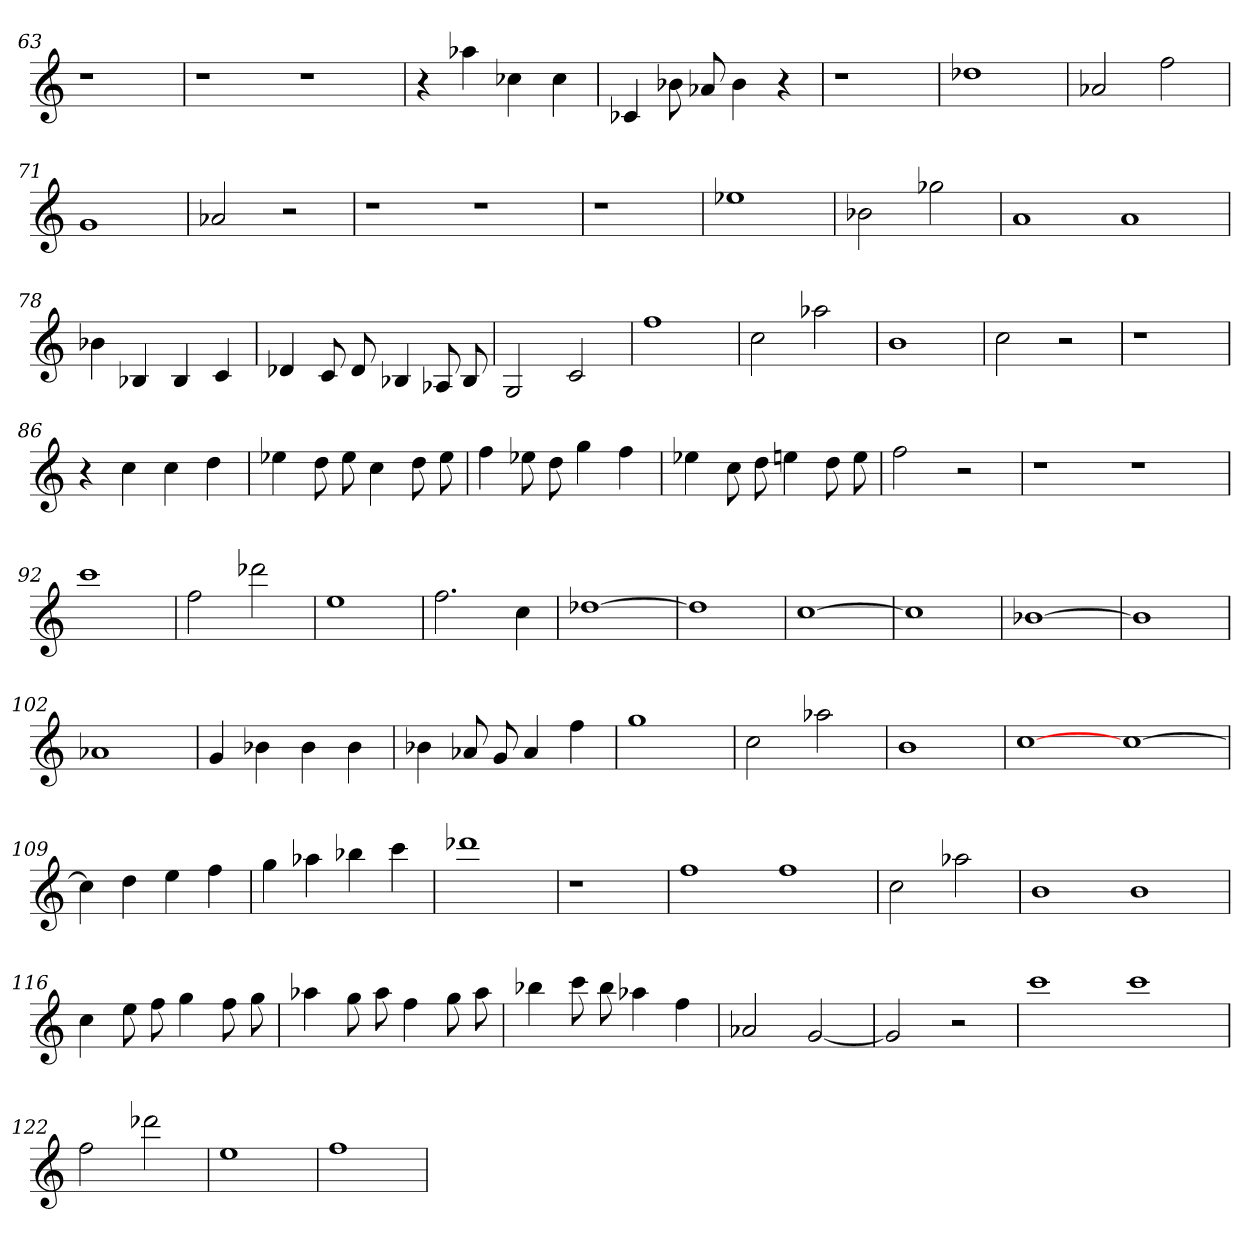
**kern
*part1
*staff1
=63
1r
=64
1r
1r
=65
4r
4aa-X
4cc-X
4cc-
=66
4c-X
8b-X
8a-X
4b-
4r
=67
1r
=68
1r
=69
1dd-X
=70
2a-X
2ff
=71
1g
=72
2a-X
2r
=73
1r
1r
=74
1r
=75
1ee-X
=76
2b-X
2gg-X
=77
1a
1a
=78
4b-X
4B-X
4B-
4c
=79
4d-X
8c
8d-
4B-X
8A-X
8B-
=80
2G
2c
=81
1ff
=82
2cc
2aa-X
=83
1b
=84
2cc
2r
=85
1r
=86
4r
4cc
4cc
4dd
=87
4ee-X
8dd
8ee-
4cc
8dd
8ee-
=88
4ff
8ee-X
8dd
4gg
4ff
=89
4ee-X
8cc
8dd
4een
8dd
8ee
=90
2ff
2r
=91
1r
1r
=92
1ccc
=93
2ff
2ddd-X
=94
1ee
=95
2.ff
4cc
=96
[1dd-X
=97
1dd-]
=98
[1cc
=99
1cc]
=100
[1b-X
=101
1b-]
=102
1a-X
=103
4g
4b-X
4b-
4b-
=104
4b-X
8a-X
8g
4a-
4ff
=105
1gg
=106
2cc
2aa-X
=107
1b
=108
[1cc
[1cc
=109
4cc]
4dd
4ee
4ff
=110
4gg
4aa-X
4bb-X
4ccc
=111
1ddd-X
=112
1r
=113
1ff
1ff
=114
2cc
2aa-X
=115
1b
1b
=116
4cc
8ee
8ff
4gg
8ff
8gg
=117
4aa-X
8gg
8aa-
4ff
8gg
8aa-
=118
4bb-X
8ccc
8bb-
4aa-X
4ff
=119
2a-X
[2g
=120
2g]
2r
=121
1ccc
1ccc
=122
2ff
2ddd-X
=123
1ee
=124
1ff
=
*-
